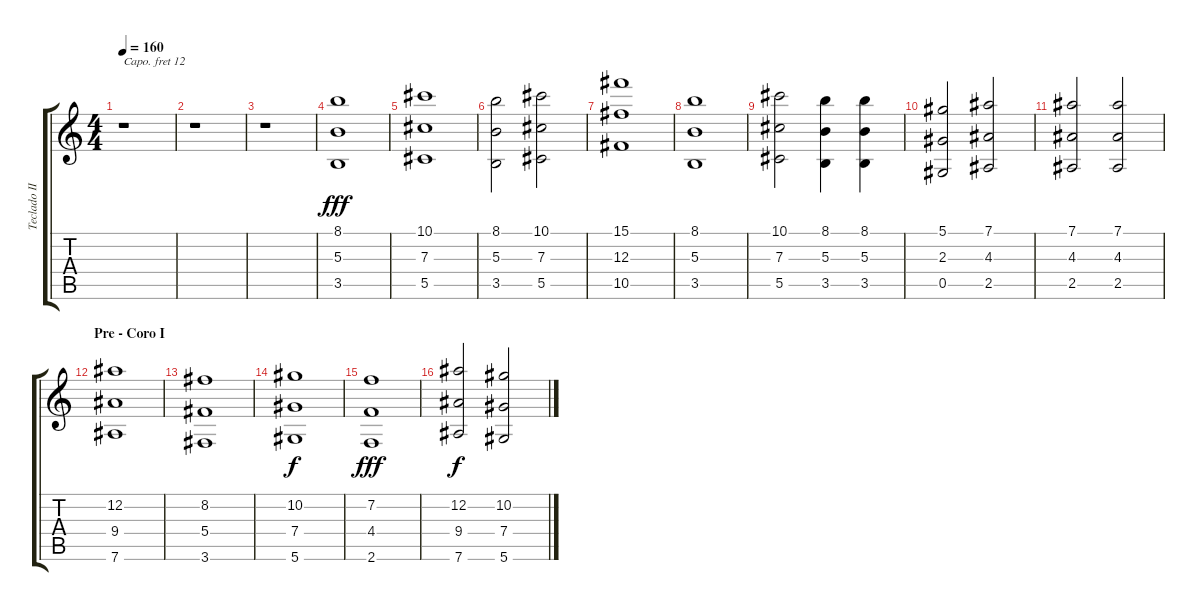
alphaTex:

\track ("Teclado II" "Teclado II") {instrument stringensemble1}
\staff {score tabs}
\capo 12
\tuning (Eb4 Bb3 Gb3 Db3 Ab2 Eb2) {hide}
\ts (4 4)
\tempo 160
\clef g2
\ks c
r.1{dy fff} |
r.1 |
r.1{volume 7} |
(8.1 5.3 3.5).1 |
(10.1 7.3 5.5).1 |
(8.1 5.3 3.5).2 (10.1 7.3 5.5).2 |
(15.1 12.3 10.5).1 |
(8.1 5.3 3.5).1 |
(10.1 7.3 5.5).2 (8.1 5.3 3.5).4 (8.1 5.3 3.5).4 |
(5.1 2.3 0.5).2 (7.1 4.3 2.5).2 |
(7.1 4.3 2.5).2 (7.1 4.3 2.5).2 |
\section ("" "Pre - Coro I")
(12.2 9.4 7.6).1{volume 12} |
(8.2 5.4 3.6).1 |
(10.2 7.4 5.6).1{dy f} |
(7.2 4.4 2.6).1{dy fff} |
(12.2 9.4 7.6).2{dy f} (10.2 7.4 5.6).2
